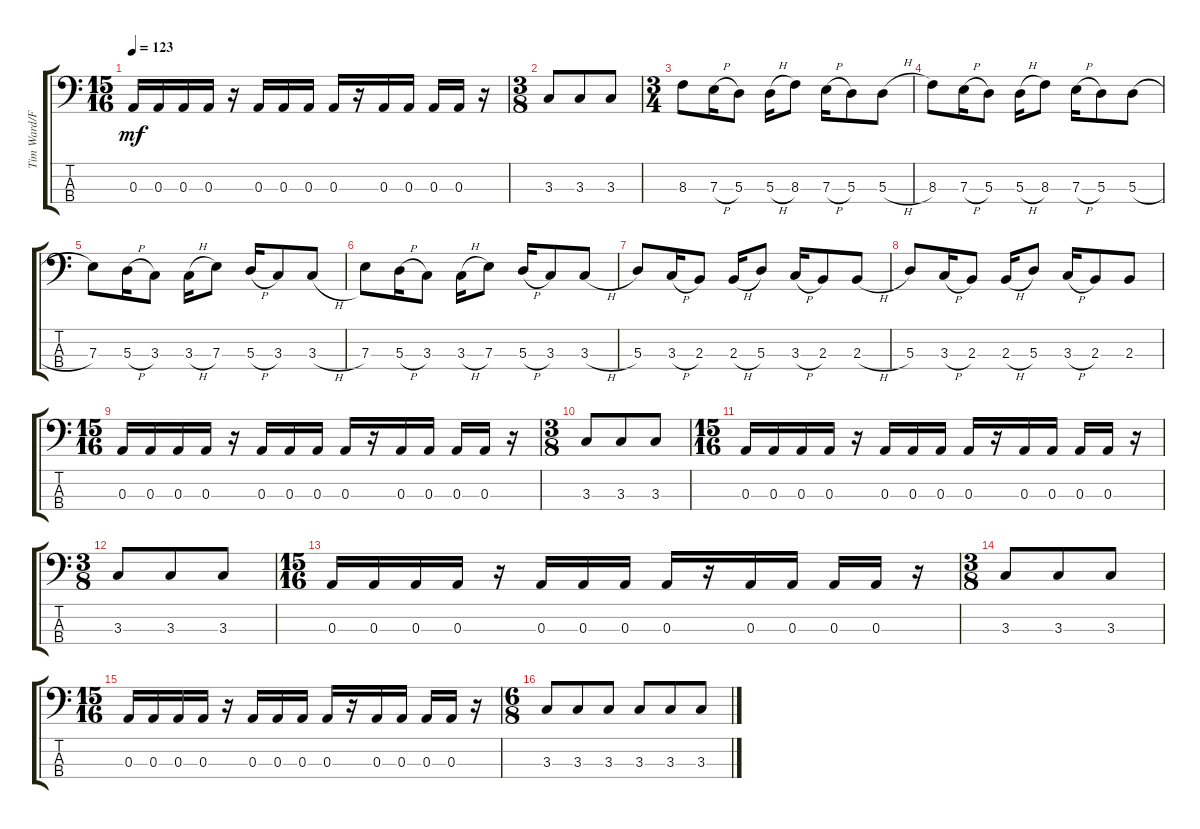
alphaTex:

\track ("Tim Ward/Frank Ene" "Tim Ward/F") {instrument electricbassfinger}
\staff {score tabs}
\tuning (G2 D2 A1 E1) {hide}
\ts (15 16)
\tempo 123
\clef f4
\ks c
0.3.16{dy mf} 0.3.16 0.3.16 0.3.16 r.16 0.3.16 0.3.16 0.3.16 0.3.16 r.16 0.3.16 0.3.16 0.3.16 0.3.16 r.16 |
\ts (3 8)
3.3.8 3.3.8 3.3.8 |
\ts (3 4)
8.3.8 7.3{h}.16 5.3.8 5.3{h}.16 8.3.8 7.3{h}.16 5.3.8 5.3{h}.8 |
8.3.8 7.3{h}.16 5.3.8 5.3{h}.16 8.3.8 7.3{h}.16 5.3.8 5.3{h}.8 |
7.3.8 5.3{h}.16 3.3.8 3.3{h}.16 7.3.8 5.3{h}.16 3.3.8 3.3{h}.8 |
7.3.8 5.3{h}.16 3.3.8 3.3{h}.16 7.3.8 5.3{h}.16 3.3.8 3.3{h}.8 |
5.3.8 3.3{h}.16 2.3.8 2.3{h}.16 5.3.8 3.3{h}.16 2.3.8 2.3{h}.8 |
5.3.8 3.3{h}.16 2.3.8 2.3{h}.16 5.3.8 3.3{h}.16 2.3.8 2.3.8 |
\ts (15 16)
0.3.16 0.3.16 0.3.16 0.3.16 r.16 0.3.16 0.3.16 0.3.16 0.3.16 r.16 0.3.16 0.3.16 0.3.16 0.3.16 r.16 |
\ts (3 8)
3.3.8 3.3.8 3.3.8 |
\ts (15 16)
0.3.16 0.3.16 0.3.16 0.3.16 r.16 0.3.16 0.3.16 0.3.16 0.3.16 r.16 0.3.16 0.3.16 0.3.16 0.3.16 r.16 |
\ts (3 8)
3.3.8 3.3.8 3.3.8 |
\ts (15 16)
0.3.16 0.3.16 0.3.16 0.3.16 r.16 0.3.16 0.3.16 0.3.16 0.3.16 r.16 0.3.16 0.3.16 0.3.16 0.3.16 r.16 |
\ts (3 8)
3.3.8 3.3.8 3.3.8 |
\ts (15 16)
0.3.16 0.3.16 0.3.16 0.3.16 r.16 0.3.16 0.3.16 0.3.16 0.3.16 r.16 0.3.16 0.3.16 0.3.16 0.3.16 r.16 |
\ts (6 8)
3.3.8 3.3.8 3.3.8 3.3.8 3.3.8 3.3.8
